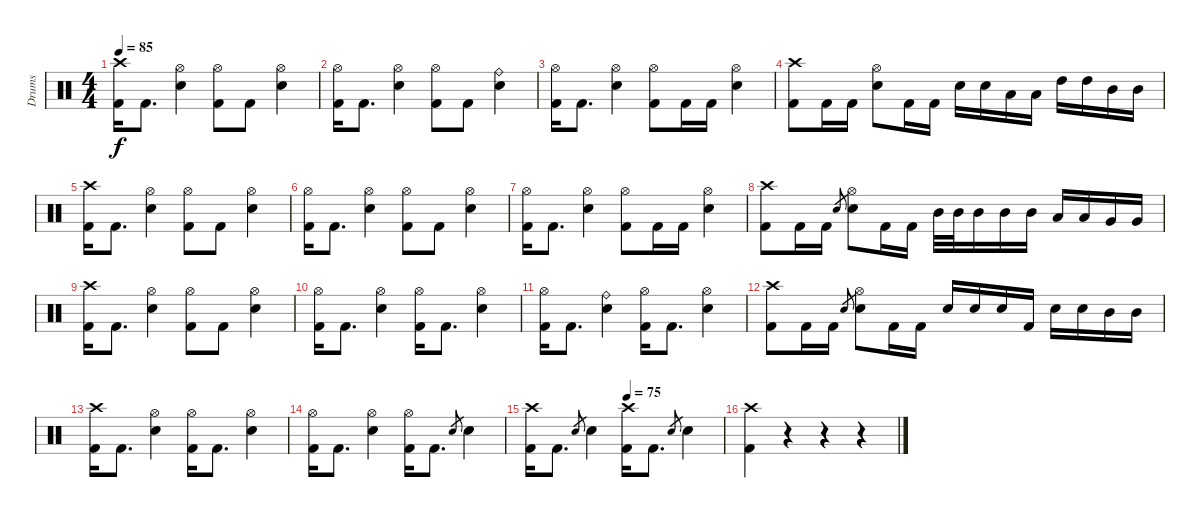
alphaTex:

\track ("Drums" "Drums") {instrument percussion}
\staff {score}
\articulation defaults
\ts (4 4)
\tempo 85
\clef neutral
\ks c
("Crash high (hit)" "Kick (hit) 2").16{dy f} "Kick (hit) 2".8{d} ("Hi-Hat (open)" "Electric Snare (hit)").4 ("Hi-Hat (open)" "Kick (hit) 2").8 "Kick (hit) 2".8 ("Hi-Hat (open)" "Electric Snare (hit)").4 |
("Hi-Hat (open)" "Kick (hit) 2").16 "Kick (hit) 2".8{d} ("Hi-Hat (open)" "Electric Snare (hit)").4 ("Hi-Hat (open)" "Kick (hit) 2").8 "Kick (hit) 2".8 ("Ride (bell)" "Electric Snare (hit)").4 |
("Hi-Hat (open)" "Kick (hit) 2").16 "Kick (hit) 2".8{d} ("Hi-Hat (open)" "Electric Snare (hit)").4 ("Hi-Hat (open)" "Kick (hit) 2").8 "Kick (hit) 2".16 "Kick (hit) 2".16 ("Hi-Hat (open)" "Electric Snare (hit)").4 |
("Crash high (hit)" "Kick (hit) 2").8 "Kick (hit) 2".16 "Kick (hit) 2".16 ("Hi-Hat (open)" "Electric Snare (hit)").8 "Kick (hit) 2".16 "Kick (hit) 2".16 "Electric Snare (hit)".16 "Electric Snare (hit)".16 "Low Tom (hit)".16 "Low Tom (hit)".16 "High Tom (hit)".16 "High Tom (hit)".16 "Mid Tom (hit)".16 "Mid Tom (hit)".16 |
("Crash high (hit)" "Kick (hit) 2").16 "Kick (hit) 2".8{d} ("Hi-Hat (open)" "Electric Snare (hit)").4 ("Hi-Hat (open)" "Kick (hit) 2").8 "Kick (hit) 2".8 ("Hi-Hat (open)" "Electric Snare (hit)").4 |
("Hi-Hat (open)" "Kick (hit) 2").16 "Kick (hit) 2".8{d} ("Hi-Hat (open)" "Electric Snare (hit)").4 ("Hi-Hat (open)" "Kick (hit) 2").8 "Kick (hit) 2".8 ("Hi-Hat (open)" "Electric Snare (hit)").4 |
("Hi-Hat (open)" "Kick (hit) 2").16 "Kick (hit) 2".8{d} ("Hi-Hat (open)" "Electric Snare (hit)").4 ("Hi-Hat (open)" "Kick (hit) 2").8 "Kick (hit) 2".16 "Kick (hit) 2".16 ("Hi-Hat (open)" "Electric Snare (hit)").4 |
("Crash high (hit)" "Kick (hit) 2").8 "Kick (hit) 2".16 "Kick (hit) 2".16 "Electric Snare (hit)".8{gr} ("Hi-Hat (open)" "Electric Snare (hit)").8 "Kick (hit) 2".16 "Kick (hit) 2".16 "Mid Tom (hit)".32 "Mid Tom (hit)".32 "Mid Tom (hit)".16 "Mid Tom (hit)".16 "Mid Tom (hit)".16 "Low Tom (hit)".16 "Low Tom (hit)".16 "Very Low Tom (hit)".16 "Very Low Tom (hit)".16 |
("Crash high (hit)" "Kick (hit) 2").16 "Kick (hit) 2".8{d} ("Hi-Hat (open)" "Electric Snare (hit)").4 ("Hi-Hat (open)" "Kick (hit) 2").8 "Kick (hit) 2".8 ("Hi-Hat (open)" "Electric Snare (hit)").4 |
("Hi-Hat (open)" "Kick (hit) 2").16 "Kick (hit) 2".8{d} ("Hi-Hat (open)" "Electric Snare (hit)").4 ("Hi-Hat (open)" "Kick (hit) 2").16 "Kick (hit) 2".8{d} ("Hi-Hat (open)" "Electric Snare (hit)").4 |
("Hi-Hat (open)" "Kick (hit) 2").16 "Kick (hit) 2".8{d} ("Ride (bell)" "Electric Snare (hit)").4 ("Hi-Hat (open)" "Kick (hit) 2").16 "Kick (hit) 2".8{d} ("Hi-Hat (open)" "Electric Snare (hit)").4 |
("Crash high (hit)" "Kick (hit) 2").8 "Kick (hit) 2".16 "Kick (hit) 2".16 "Electric Snare (hit)".8{gr} ("Hi-Hat (open)" "Electric Snare (hit)").8 "Kick (hit) 2".16 "Kick (hit) 2".16 "Electric Snare (hit)".16 "Electric Snare (hit)".16 "Electric Snare (hit)".16 "Kick (hit) 2".16 "Electric Snare (hit)".16 "Electric Snare (hit)".16 "Mid Tom (hit)".16 "Mid Tom (hit)".16 |
("Crash high (hit)" "Kick (hit) 2").16 "Kick (hit) 2".8{d} ("Hi-Hat (open)" "Electric Snare (hit)").4 ("Hi-Hat (open)" "Kick (hit) 2").16 "Kick (hit) 2".8{d} ("Hi-Hat (open)" "Electric Snare (hit)").4 |
("Hi-Hat (open)" "Kick (hit) 2").16 "Kick (hit) 2".8{d} ("Hi-Hat (open)" "Electric Snare (hit)").4 ("Hi-Hat (open)" "Kick (hit) 2").16 "Kick (hit) 2".8{d} "Electric Snare (hit)".8{gr} "Electric Snare (hit)".4 |
\tempo (75 0.5)
("Crash high (hit)" "Kick (hit) 2").16 "Kick (hit) 2".8{d} "Electric Snare (hit)".8{gr} "Electric Snare (hit)".4 ("Crash high (hit)" "Kick (hit) 2").16 "Kick (hit) 2".8{d} "Electric Snare (hit)".8{gr} "Electric Snare (hit)".4 |
("Crash high (hit)" "Kick (hit) 2").4 r.4 r.4 r.4
